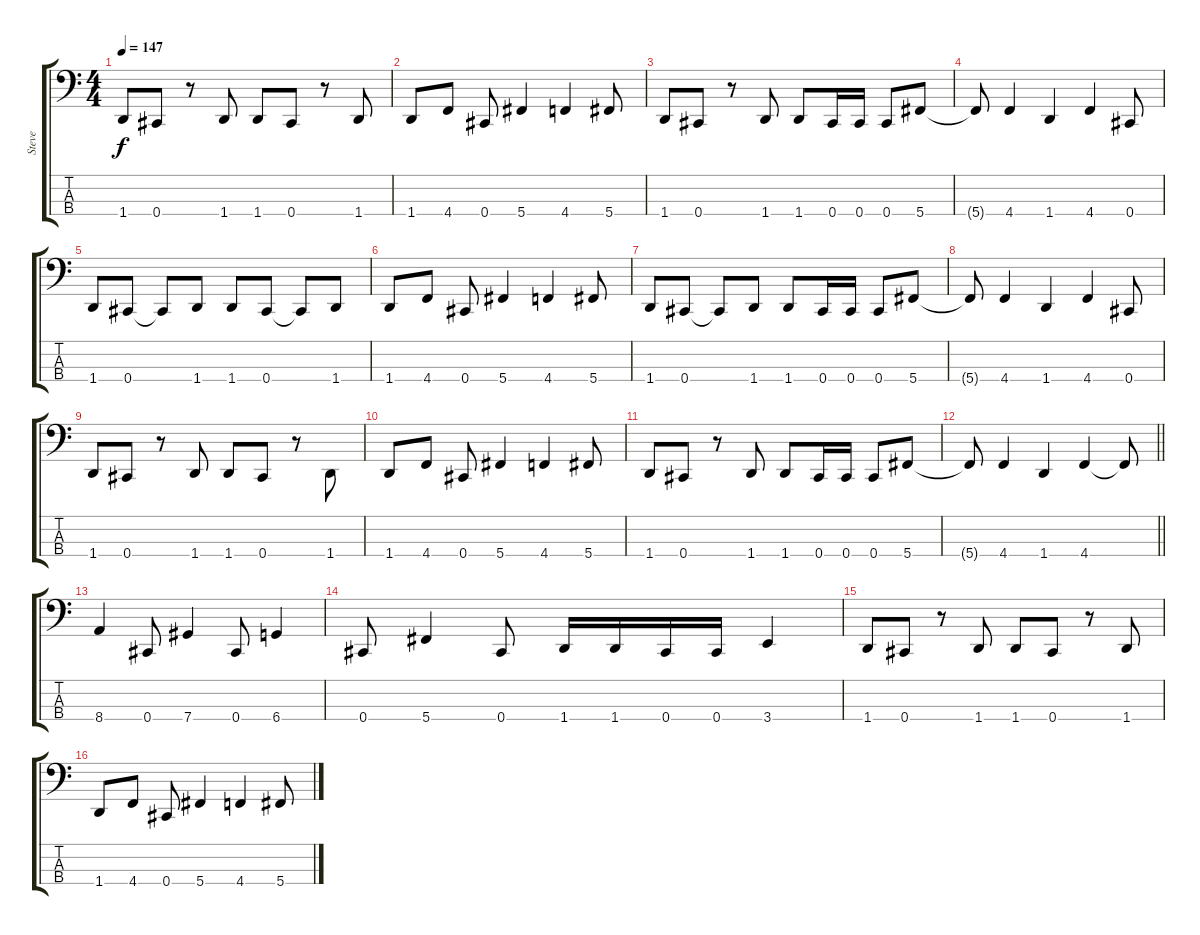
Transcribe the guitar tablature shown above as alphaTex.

\track ("Steve" "Steve") {instrument electricbassfinger}
\staff {score tabs}
\tuning (E2 B1 Gb1 Db1) {hide}
\ts (4 4)
\tempo 147
\clef f4
\ks c
1.4.8{dy f} 0.4.8 r.8 1.4.8 1.4.8 0.4.8 r.8 1.4.8 |
1.4.8 4.4.8 0.4.8 5.4.4 4.4.4 5.4.8 |
1.4.8 0.4.8 r.8 1.4.8 1.4.8 0.4.16 0.4.16 0.4.8 5.4.8 |
5.4{t}.8 4.4.4 1.4.4 4.4.4 0.4.8 |
1.4.8 0.4.8 0.4{t}.8 1.4.8 1.4.8 0.4.8 0.4{t}.8 1.4.8 |
1.4.8 4.4.8 0.4.8 5.4.4 4.4.4 5.4.8 |
1.4.8 0.4.8 0.4{t}.8 1.4.8 1.4.8 0.4.16 0.4.16 0.4.8 5.4.8 |
5.4{t}.8 4.4.4 1.4.4 4.4.4 0.4.8 |
1.4.8 0.4.8 r.8 1.4.8 1.4.8 0.4.8 r.8 1.4.8{beam Down} |
1.4.8 4.4.8 0.4.8 5.4.4 4.4.4 5.4.8 |
1.4.8 0.4.8 r.8 1.4.8 1.4.8 0.4.16 0.4.16 0.4.8 5.4.8 |
\barLineRight lightlight
5.4{t}.8 4.4.4 1.4.4 4.4.4 4.4{t}.8 |
8.4.4 0.4.8 7.4.4 0.4.8 6.4.4 |
0.4.8 5.4.4 0.4.8 1.4.16 1.4.16 0.4.16 0.4.16 3.4.4 |
1.4.8 0.4.8 r.8 1.4.8 1.4.8 0.4.8 r.8 1.4.8 |
1.4.8 4.4.8 0.4.8 5.4.4 4.4.4 5.4.8
